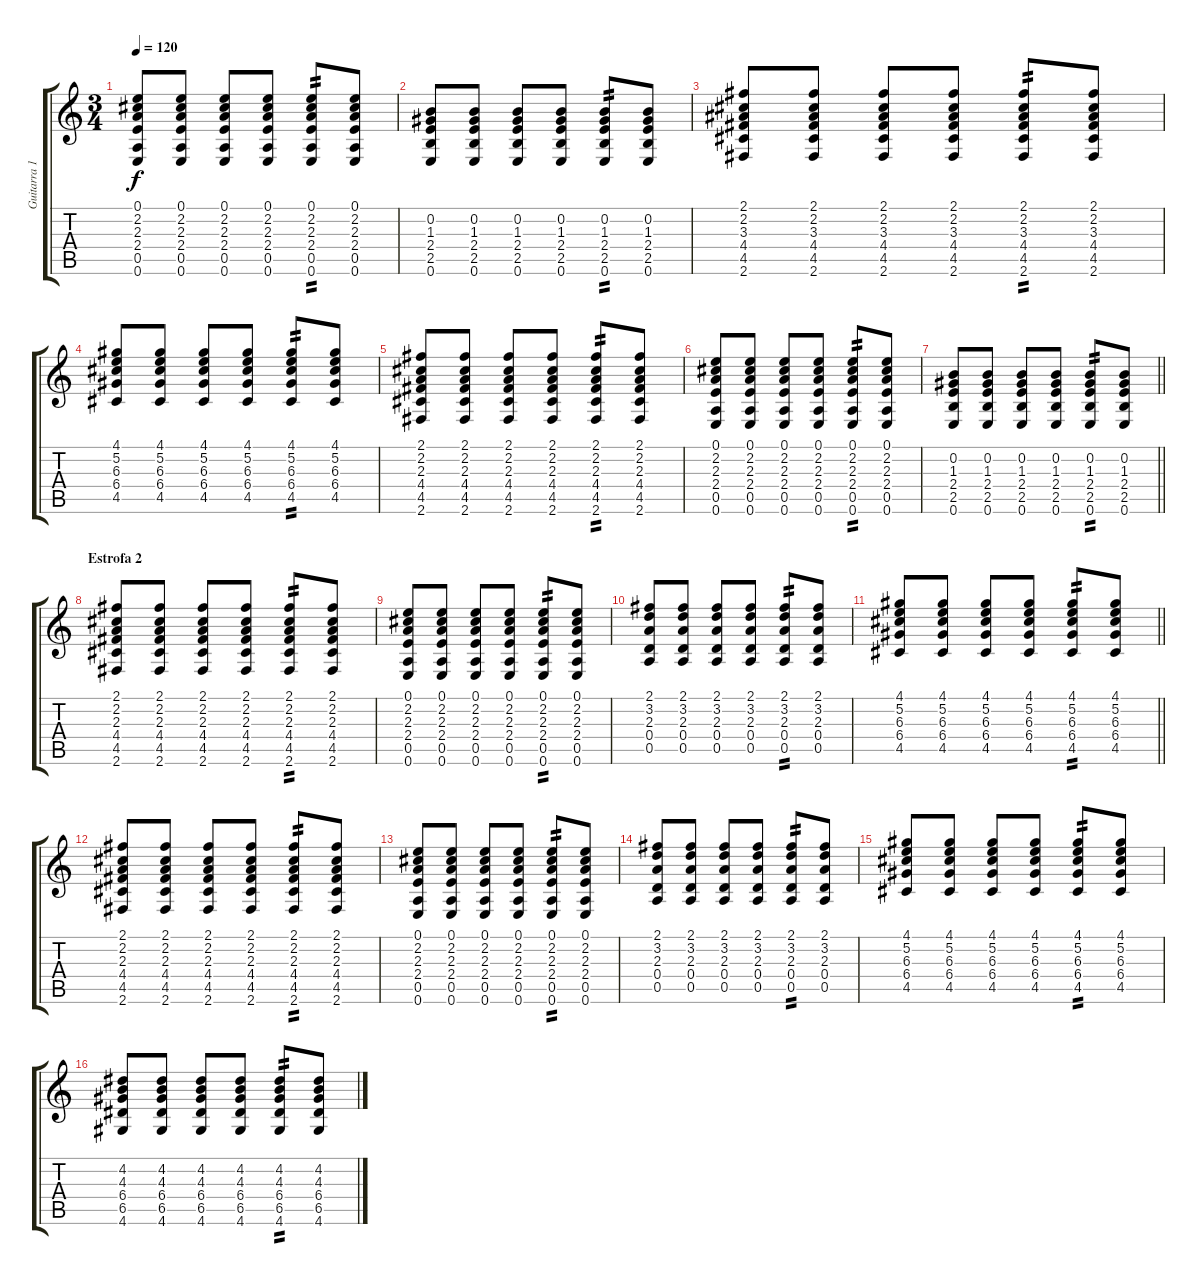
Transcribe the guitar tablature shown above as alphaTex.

\track ("Guitarra 1" "Guitarra 1") {instrument acousticguitarsteel}
\staff {score tabs}
\tuning (E4 B3 G3 D3 A2 E2) {hide}
\ts (3 4)
\tempo 120
\clef g2
\ks c
(0.1 2.2 2.3 2.4 0.5 0.6).8{dy f} (0.1 2.2 2.3 2.4 0.5 0.6).8 (0.1 2.2 2.3 2.4 0.5 0.6).8 (0.1 2.2 2.3 2.4 0.5 0.6).8 (0.1 2.2 2.3 2.4 0.5 0.6).8{tp 2} (0.1 2.2 2.3 2.4 0.5 0.6).8 |
(0.2 1.3 2.4 2.5 0.6).8 (0.2 1.3 2.4 2.5 0.6).8 (0.2 1.3 2.4 2.5 0.6).8 (0.2 1.3 2.4 2.5 0.6).8 (0.2 1.3 2.4 2.5 0.6).8{tp 2} (0.2 1.3 2.4 2.5 0.6).8 |
(2.1 2.2 3.3 4.4 4.5 2.6).8 (2.1 2.2 3.3 4.4 4.5 2.6).8 (2.1 2.2 3.3 4.4 4.5 2.6).8 (2.1 2.2 3.3 4.4 4.5 2.6).8 (2.1 2.2 3.3 4.4 4.5 2.6).8{tp 2} (2.1 2.2 3.3 4.4 4.5 2.6).8 |
(4.1 5.2 6.3 6.4 4.5).8 (4.1 5.2 6.3 6.4 4.5).8 (4.1 5.2 6.3 6.4 4.5).8 (4.1 5.2 6.3 6.4 4.5).8 (4.1 5.2 6.3 6.4 4.5).8{tp 2} (4.1 5.2 6.3 6.4 4.5).8 |
(2.1 2.2 2.3 4.4 4.5 2.6).8 (2.1 2.2 2.3 4.4 4.5 2.6).8 (2.1 2.2 2.3 4.4 4.5 2.6).8 (2.1 2.2 2.3 4.4 4.5 2.6).8 (2.1 2.2 2.3 4.4 4.5 2.6).8{tp 2} (2.1 2.2 2.3 4.4 4.5 2.6).8 |
(0.1 2.2 2.3 2.4 0.5 0.6).8 (0.1 2.2 2.3 2.4 0.5 0.6).8 (0.1 2.2 2.3 2.4 0.5 0.6).8 (0.1 2.2 2.3 2.4 0.5 0.6).8 (0.1 2.2 2.3 2.4 0.5 0.6).8{tp 2} (0.1 2.2 2.3 2.4 0.5 0.6).8 |
\barLineRight lightlight
(0.2 1.3 2.4 2.5 0.6).8 (0.2 1.3 2.4 2.5 0.6).8 (0.2 1.3 2.4 2.5 0.6).8 (0.2 1.3 2.4 2.5 0.6).8 (0.2 1.3 2.4 2.5 0.6).8{tp 2} (0.2 1.3 2.4 2.5 0.6).8 |
\section ("" "Estrofa 2")
(2.1 2.2 2.3 4.4 4.5 2.6).8 (2.1 2.2 2.3 4.4 4.5 2.6).8 (2.1 2.2 2.3 4.4 4.5 2.6).8 (2.1 2.2 2.3 4.4 4.5 2.6).8 (2.1 2.2 2.3 4.4 4.5 2.6).8{tp 2} (2.1 2.2 2.3 4.4 4.5 2.6).8 |
(0.1 2.2 2.3 2.4 0.5 0.6).8 (0.1 2.2 2.3 2.4 0.5 0.6).8 (0.1 2.2 2.3 2.4 0.5 0.6).8 (0.1 2.2 2.3 2.4 0.5 0.6).8 (0.1 2.2 2.3 2.4 0.5 0.6).8{tp 2} (0.1 2.2 2.3 2.4 0.5 0.6).8 |
(2.1 3.2 2.3 0.4 0.5).8 (2.1 3.2 2.3 0.4 0.5).8 (2.1 3.2 2.3 0.4 0.5).8 (2.1 3.2 2.3 0.4 0.5).8 (2.1 3.2 2.3 0.4 0.5).8{tp 2} (2.1 3.2 2.3 0.4 0.5).8 |
\barLineRight lightlight
(4.1 5.2 6.3 6.4 4.5).8 (4.1 5.2 6.3 6.4 4.5).8 (4.1 5.2 6.3 6.4 4.5).8 (4.1 5.2 6.3 6.4 4.5).8 (4.1 5.2 6.3 6.4 4.5).8{tp 2} (4.1 5.2 6.3 6.4 4.5).8 |
(2.1 2.2 2.3 4.4 4.5 2.6).8 (2.1 2.2 2.3 4.4 4.5 2.6).8 (2.1 2.2 2.3 4.4 4.5 2.6).8 (2.1 2.2 2.3 4.4 4.5 2.6).8 (2.1 2.2 2.3 4.4 4.5 2.6).8{tp 2} (2.1 2.2 2.3 4.4 4.5 2.6).8 |
(0.1 2.2 2.3 2.4 0.5 0.6).8 (0.1 2.2 2.3 2.4 0.5 0.6).8 (0.1 2.2 2.3 2.4 0.5 0.6).8 (0.1 2.2 2.3 2.4 0.5 0.6).8 (0.1 2.2 2.3 2.4 0.5 0.6).8{tp 2} (0.1 2.2 2.3 2.4 0.5 0.6).8 |
(2.1 3.2 2.3 0.4 0.5).8 (2.1 3.2 2.3 0.4 0.5).8 (2.1 3.2 2.3 0.4 0.5).8 (2.1 3.2 2.3 0.4 0.5).8 (2.1 3.2 2.3 0.4 0.5).8{tp 2} (2.1 3.2 2.3 0.4 0.5).8 |
(4.1 5.2 6.3 6.4 4.5).8 (4.1 5.2 6.3 6.4 4.5).8 (4.1 5.2 6.3 6.4 4.5).8 (4.1 5.2 6.3 6.4 4.5).8 (4.1 5.2 6.3 6.4 4.5).8{tp 2} (4.1 5.2 6.3 6.4 4.5).8 |
(4.2 4.3 6.4 6.5 4.6).8 (4.2 4.3 6.4 6.5 4.6).8 (4.2 4.3 6.4 6.5 4.6).8 (4.2 4.3 6.4 6.5 4.6).8 (4.2 4.3 6.4 6.5 4.6).8{tp 2} (4.2 4.3 6.4 6.5 4.6).8
